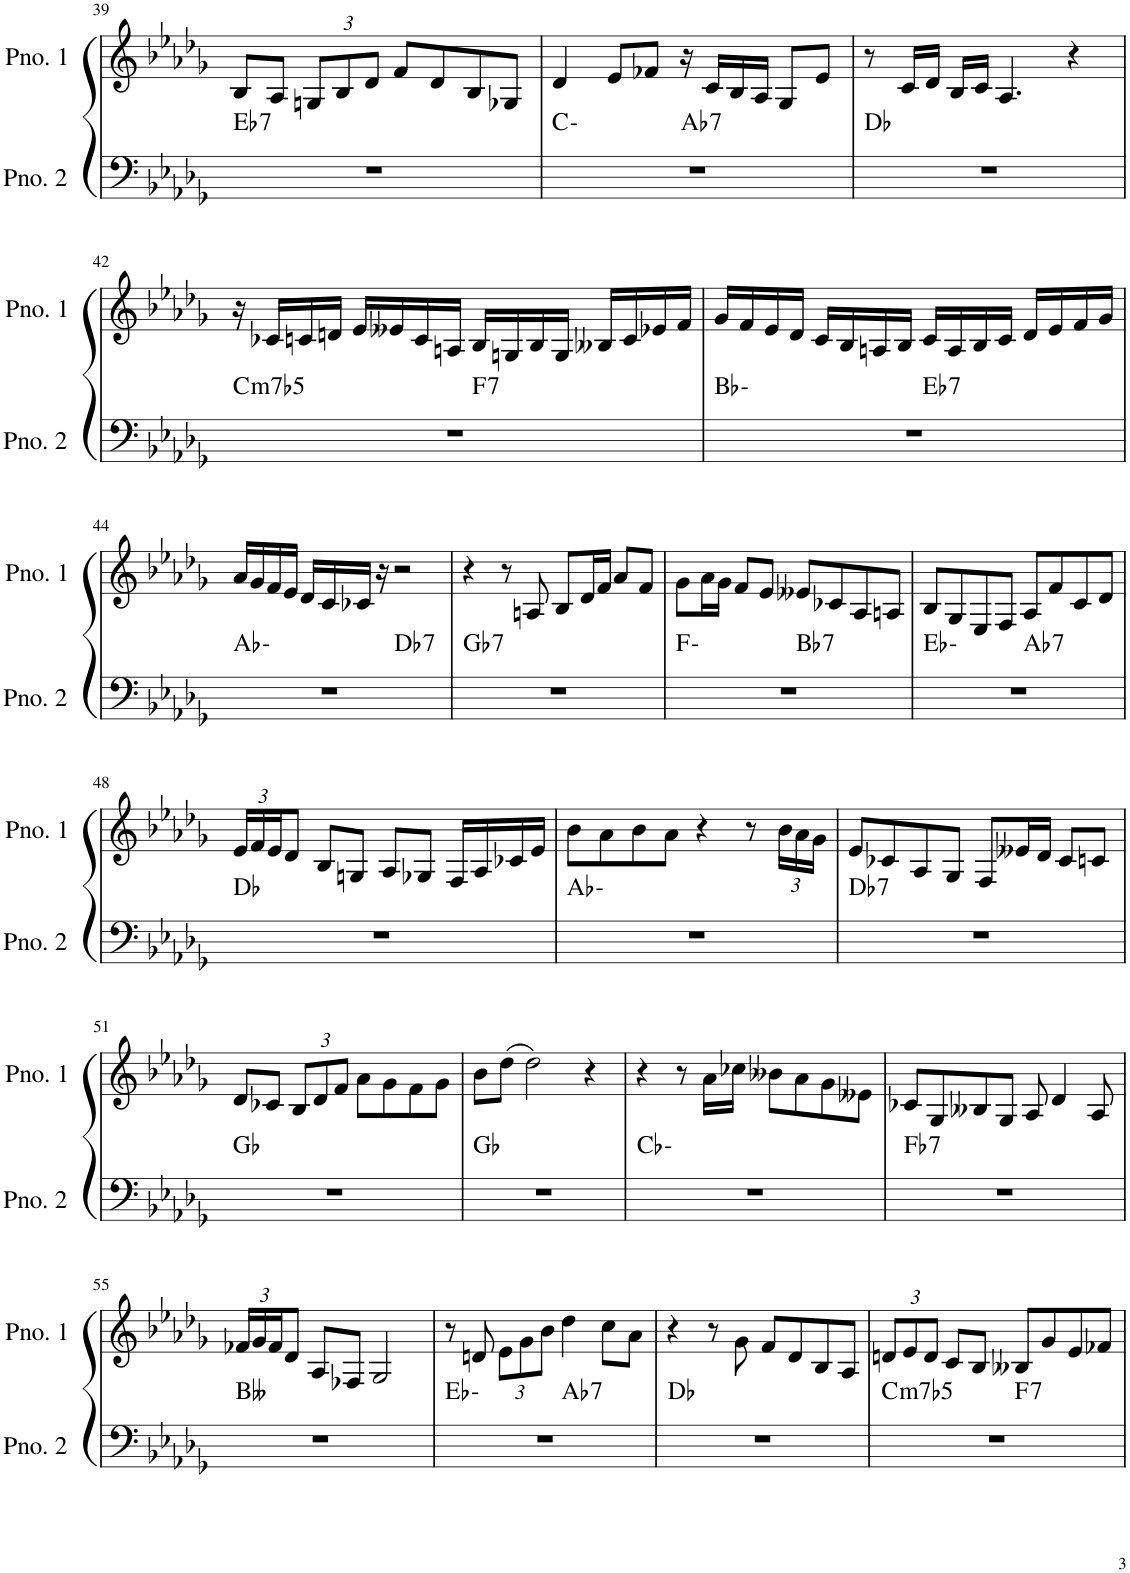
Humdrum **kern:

**kern	**harte	**kern
*part2	*part2	*part1
*staff2	*	*staff1
*I"ピアノ 2	*	*I"ピアノ 1
!!LO:PB:g=z
*clefF4	*	*clefG2
*k[b-e-a-d-g-]	*	*k[b-e-a-d-g-]
*M4/4	*	*M4/4
=39	=39	=39
!	!LO:H:kt=7	!
1r	Eb:7	8B-/L
.	.	8A-/J
*	*	*Xbrackettup
.	.	12Gn/L
.	.	12B-/
.	.	12d-/J
.	.	8f/L
.	.	8d-/
.	.	8B-/
.	.	8G-X/J
=40	=40	=40
*^	*	*
1r	2ryy	C:min	4d-/
.	.	.	8e-/L
.	.	.	8f-X/J
!	!	!LO:H:kt=7	!
.	2ryy	Ab:7	16r
.	.	.	16c/LL
.	.	.	16B-/
.	.	.	16A-/JJ
.	.	.	8G-/L
.	.	.	8e-/J
*v	*v	*	*
=41	=41	=41
1r	Db:maj	8r
.	.	16c/LL
.	.	16d-/JJ
.	.	16B-/LL
.	.	16c/JJ
.	.	4.A-/
.	.	4r
!!LO:LB:g=z
=42	=42	=42
!	!LO:H:kt=m7b5	!
*^	*	*
1r	2ryy	C:hdim7	16r
.	.	.	16c-X/LL
.	.	.	16cn/
.	.	.	16dn/JJ
.	.	.	16e-/LL
.	.	.	16e--X/
.	.	.	16c/
.	.	.	16An/JJ
!	!	!LO:H:kt=7	!
.	2ryy	F:7	16B-/LL
.	.	.	16Gn/
.	.	.	16B-/
.	.	.	16G/JJ
.	.	.	16B--X/LL
.	.	.	16c/
.	.	.	16e-X/
.	.	.	16f/JJ
=43	=43	=43	=43
1r	2ryy	Bb:min	16g-/LL
.	.	.	16f/
.	.	.	16e-/
.	.	.	16d-/JJ
.	.	.	16c/LL
.	.	.	16B-/
.	.	.	16An/
.	.	.	16B-/JJ
!	!	!LO:H:kt=7	!
.	2ryy	Eb:7	16c/LL
.	.	.	16A/
.	.	.	16B-/
.	.	.	16c/JJ
.	.	.	16d-/LL
.	.	.	16e-/
.	.	.	16f/
.	.	.	16g-/JJ
!!LO:LB:g=z
=44	=44	=44	=44
1r	2ryy	Ab:min	16a-/LL
.	.	.	16g-/
.	.	.	16f/
.	.	.	16e-/JJ
.	.	.	16d-/LL
.	.	.	16c/
.	.	.	16c-X/JJ
.	.	.	16r
!	!	!LO:H:kt=7	!
.	2ryy	Db:7	2r
=45	=45	=45	=45
!	!	!LO:H:kt=7	!
*v	*v	*	*
1r	Gb:7	4r
.	.	8r
.	.	8An/
.	.	8B-/L
.	.	16d-/L
.	.	16f/JJ
.	.	8a-/L
.	.	8f/J
=46	=46	=46
*^	*	*
1r	2ryy	F:min	8g-\L
.	.	.	16a-\L
.	.	.	16g-\JJ
.	.	.	8f/L
.	.	.	8e-/J
!	!	!LO:H:kt=7	!
.	2ryy	Bb:7	8e--X/L
.	.	.	8c-X/
.	.	.	8A-/
.	.	.	8An/J
=47	=47	=47	=47
1r	2ryy	Eb:min	8B-/L
.	.	.	8G-/
.	.	.	8E-/
.	.	.	8F/J
!	!	!LO:H:kt=7	!
.	2ryy	Ab:7	8A-/L
.	.	.	8f/
.	.	.	8c/
.	.	.	8d-/J
*v	*v	*	*
!!LO:LB:g=z
=48	=48	=48
1r	Db:maj	24e-/LL
.	.	24f/
.	.	24e-/J
.	.	8d-/J
.	.	8B-/L
.	.	8Gn/J
.	.	8A-/L
.	.	8G-X/J
.	.	16F/LL
.	.	16A-/
.	.	16c-X/
.	.	16e-/JJ
=49	=49	=49
1r	Ab:min	8b-\L
.	.	8a-\
.	.	8b-\
.	.	8a-\J
.	.	4r
.	.	8r
.	.	24b-\LL
.	.	24a-\
.	.	24g-\JJ
=50	=50	=50
!	!LO:H:kt=7	!
1r	Db:7	8e-/L
.	.	8c-X/
.	.	8A-/
.	.	8G-/J
.	.	8F/L
.	.	16e--X/L
.	.	16d-/JJ
.	.	8c-/L
.	.	8cn/J
!!LO:LB:g=z
=51	=51	=51
1r	Gb:maj	8d-/L
.	.	8c-X/J
.	.	12B-/L
.	.	12d-/
.	.	12f/J
.	.	8a-\L
.	.	8g-\
.	.	8f\
.	.	8g-\J
=52	=52	=52
1r	Gb:maj	8b-\L
.	.	(8dd-\J
.	.	2dd-\)
.	.	4r
=53	=53	=53
1r	Cb:min	4r
.	.	8r
.	.	16a-\LL
.	.	16cc-X\JJ
.	.	8b--X\L
.	.	8a-\
.	.	8g-\
.	.	8e--X\J
=54	=54	=54
!	!LO:H:kt=7	!
1r	Fb:7	8c-X/L
.	.	8G-/
.	.	8B--X/
.	.	8G-/J
.	.	8A-/
.	.	4d-/
.	.	8A-/
!!LO:LB:g=z
=55	=55	=55
1r	Bbb:maj	24f-X/LL
.	.	24g-/
.	.	24f-/J
.	.	8d-/J
.	.	8A-/L
.	.	8F-X/J
.	.	2G-/
=56	=56	=56
*^	*	*
1r	2ryy	Eb:min	8r
.	.	.	8dn/
.	.	.	12e-\L
.	.	.	12g-\
.	.	.	12b-\J
!	!	!LO:H:kt=7	!
.	2ryy	Ab:7	4dd-\
.	.	.	8cc\L
.	.	.	8a-\J
*v	*v	*	*
=57	=57	=57
1r	Db:maj	4r
.	.	8r
.	.	8g-\
.	.	8f/L
.	.	8d-/
.	.	8B-/
.	.	8A-/J
=58	=58	=58
!	!LO:H:kt=m7b5	!
*^	*	*
1r	2ryy	C:hdim7	12dn/L
.	.	.	12e-/
.	.	.	12d/J
.	.	.	8c/L
.	.	.	8B-/J
!	!	!LO:H:kt=7	!
.	2ryy	F:7	8B--X/L
.	.	.	8g-/
.	.	.	8e-/
.	.	.	8f-X/J
*v	*v	*	*
=	=	=
*-	*-	*-
